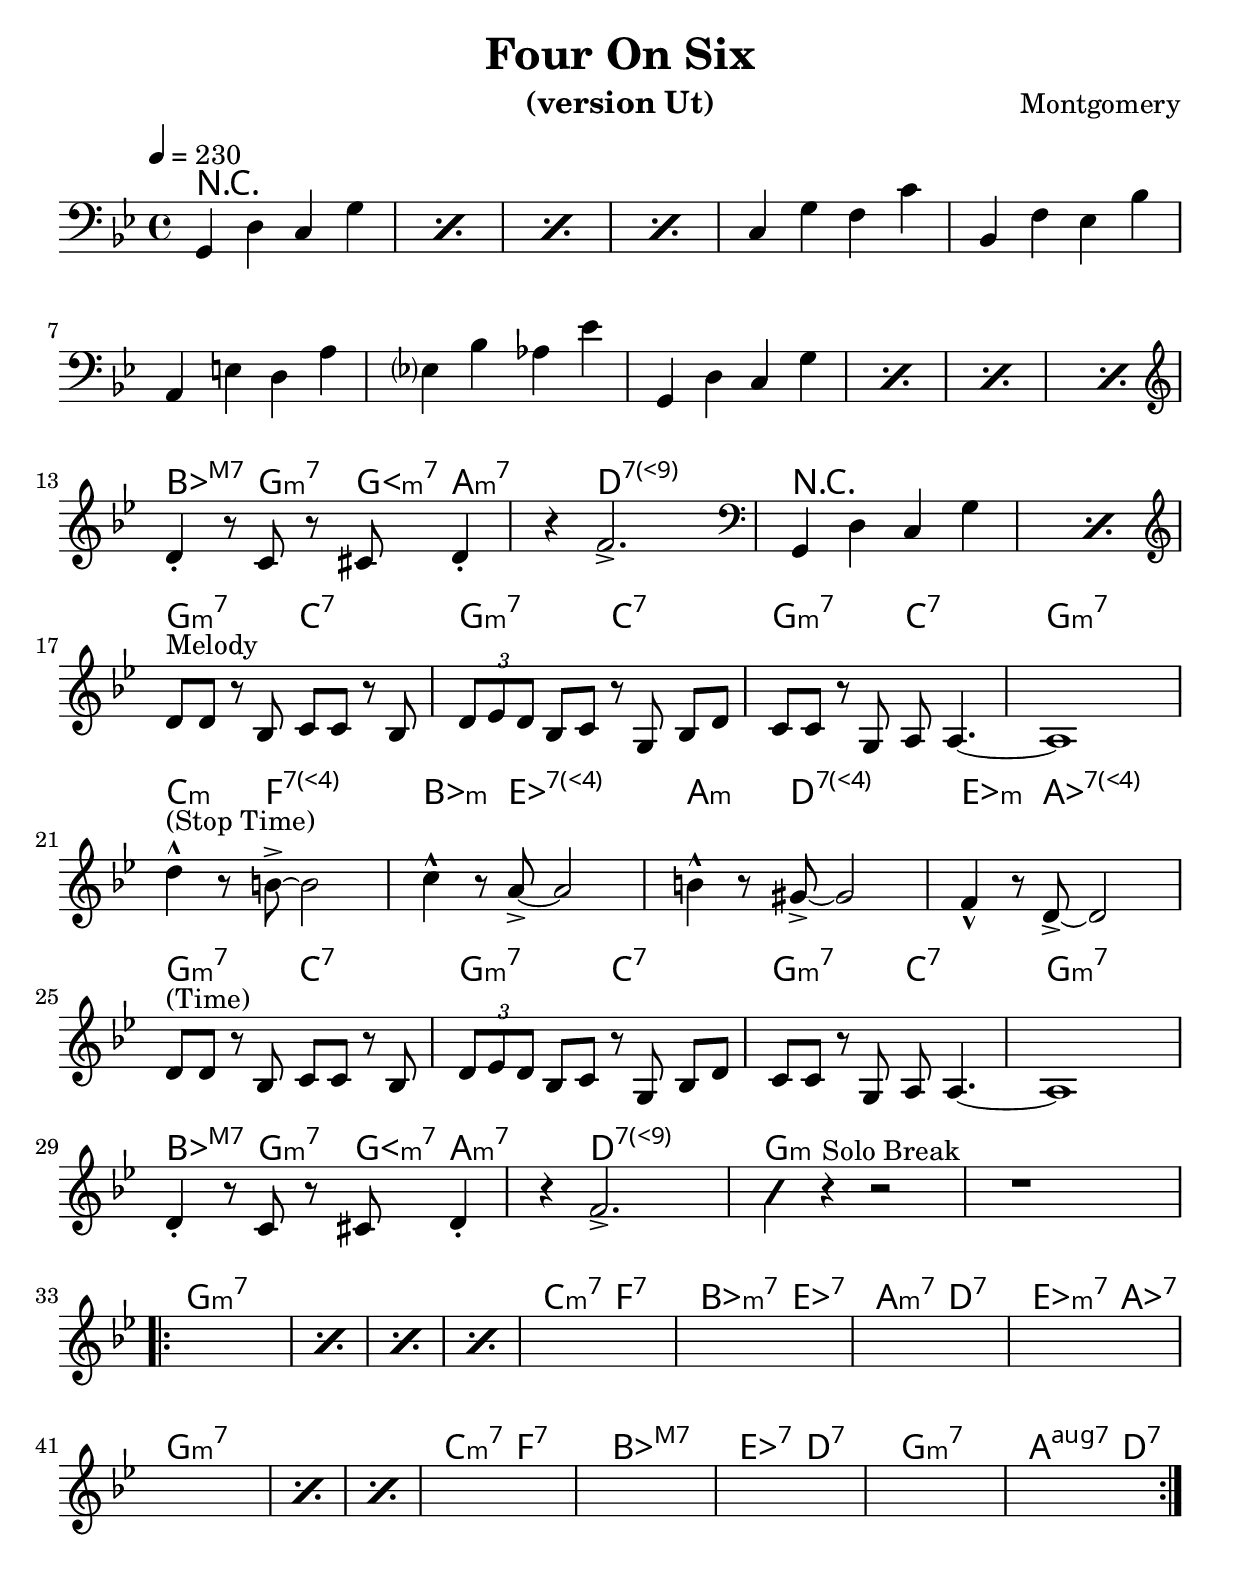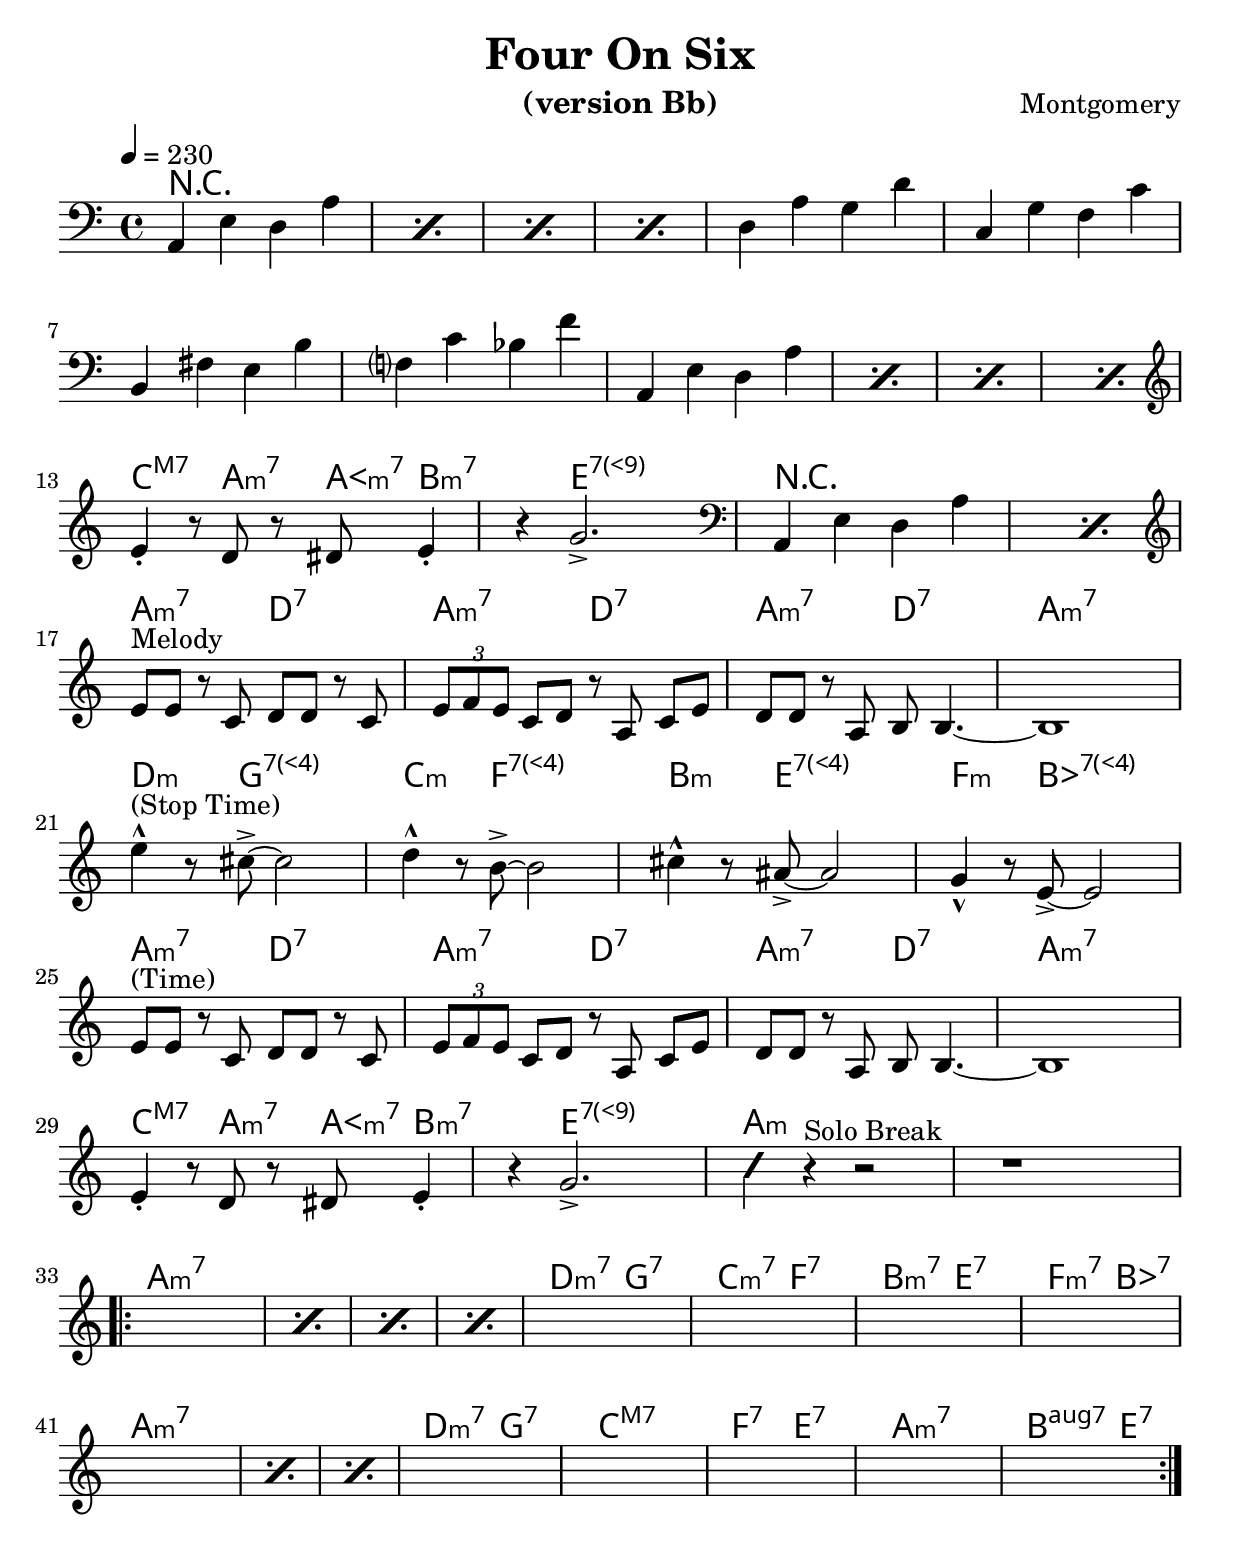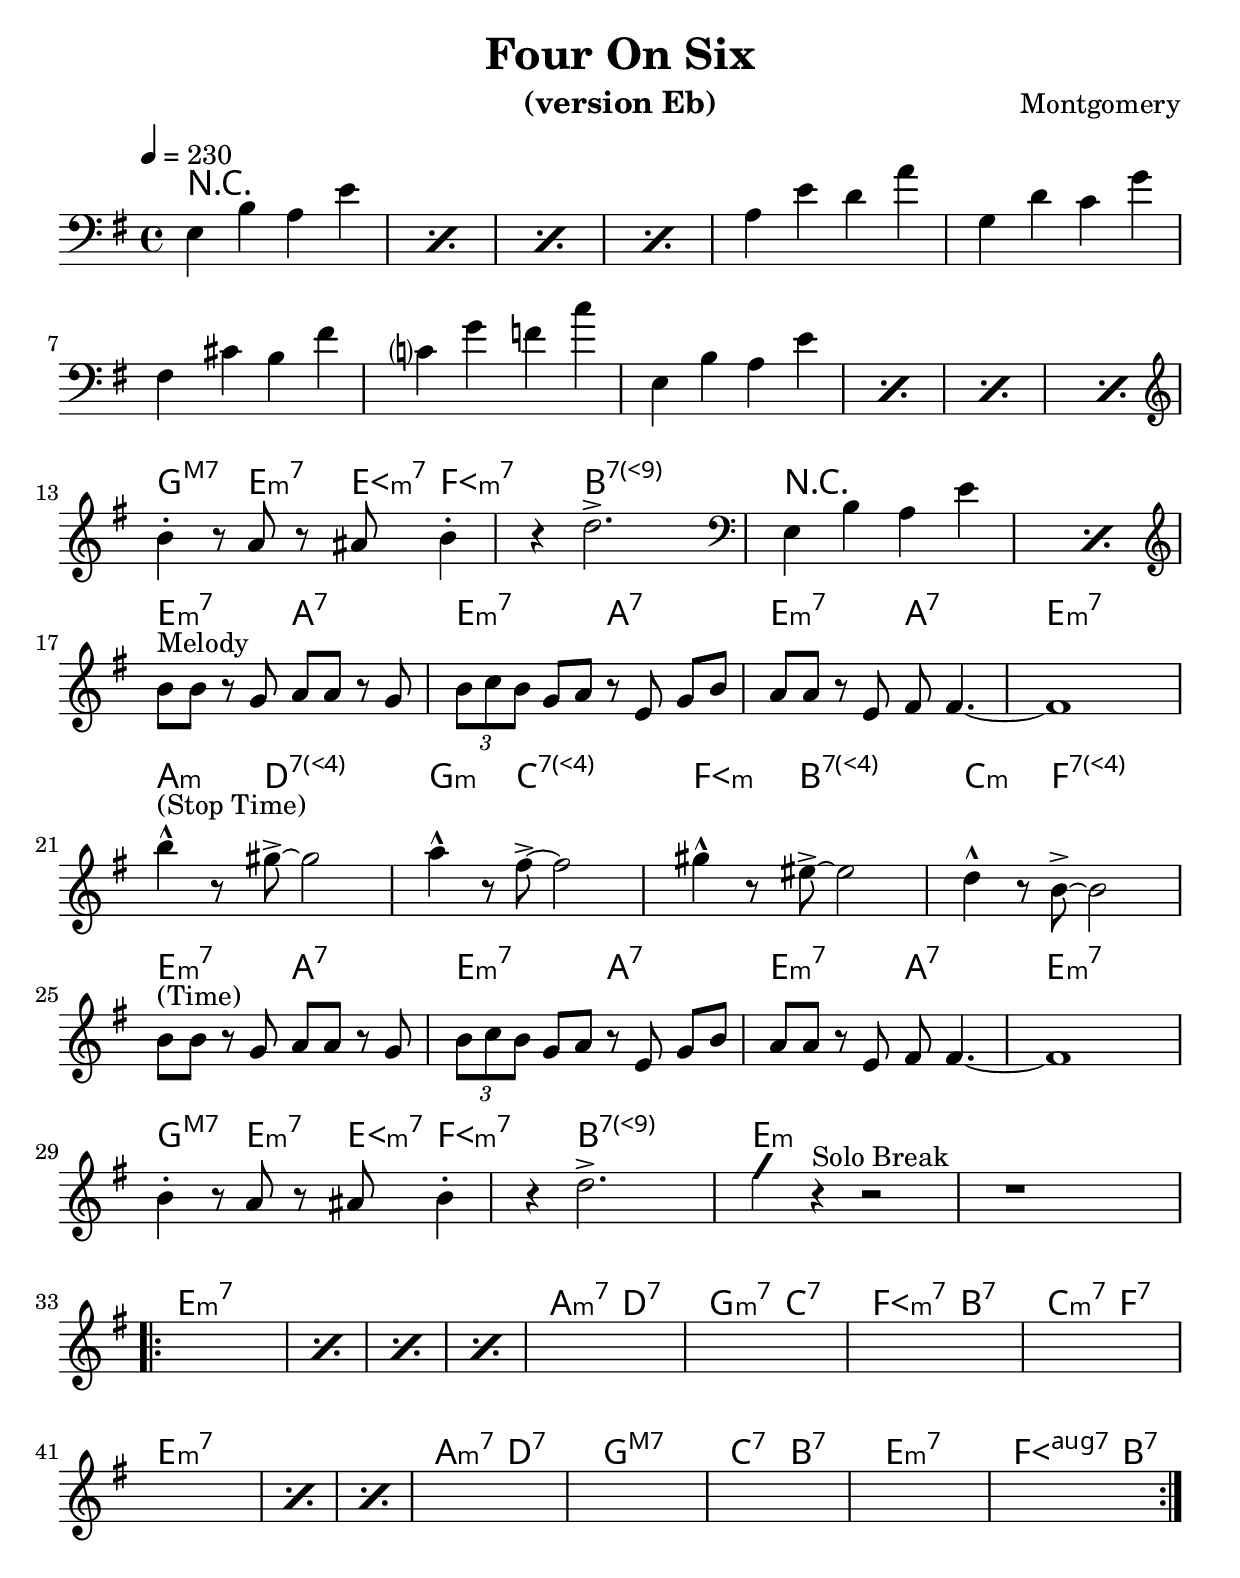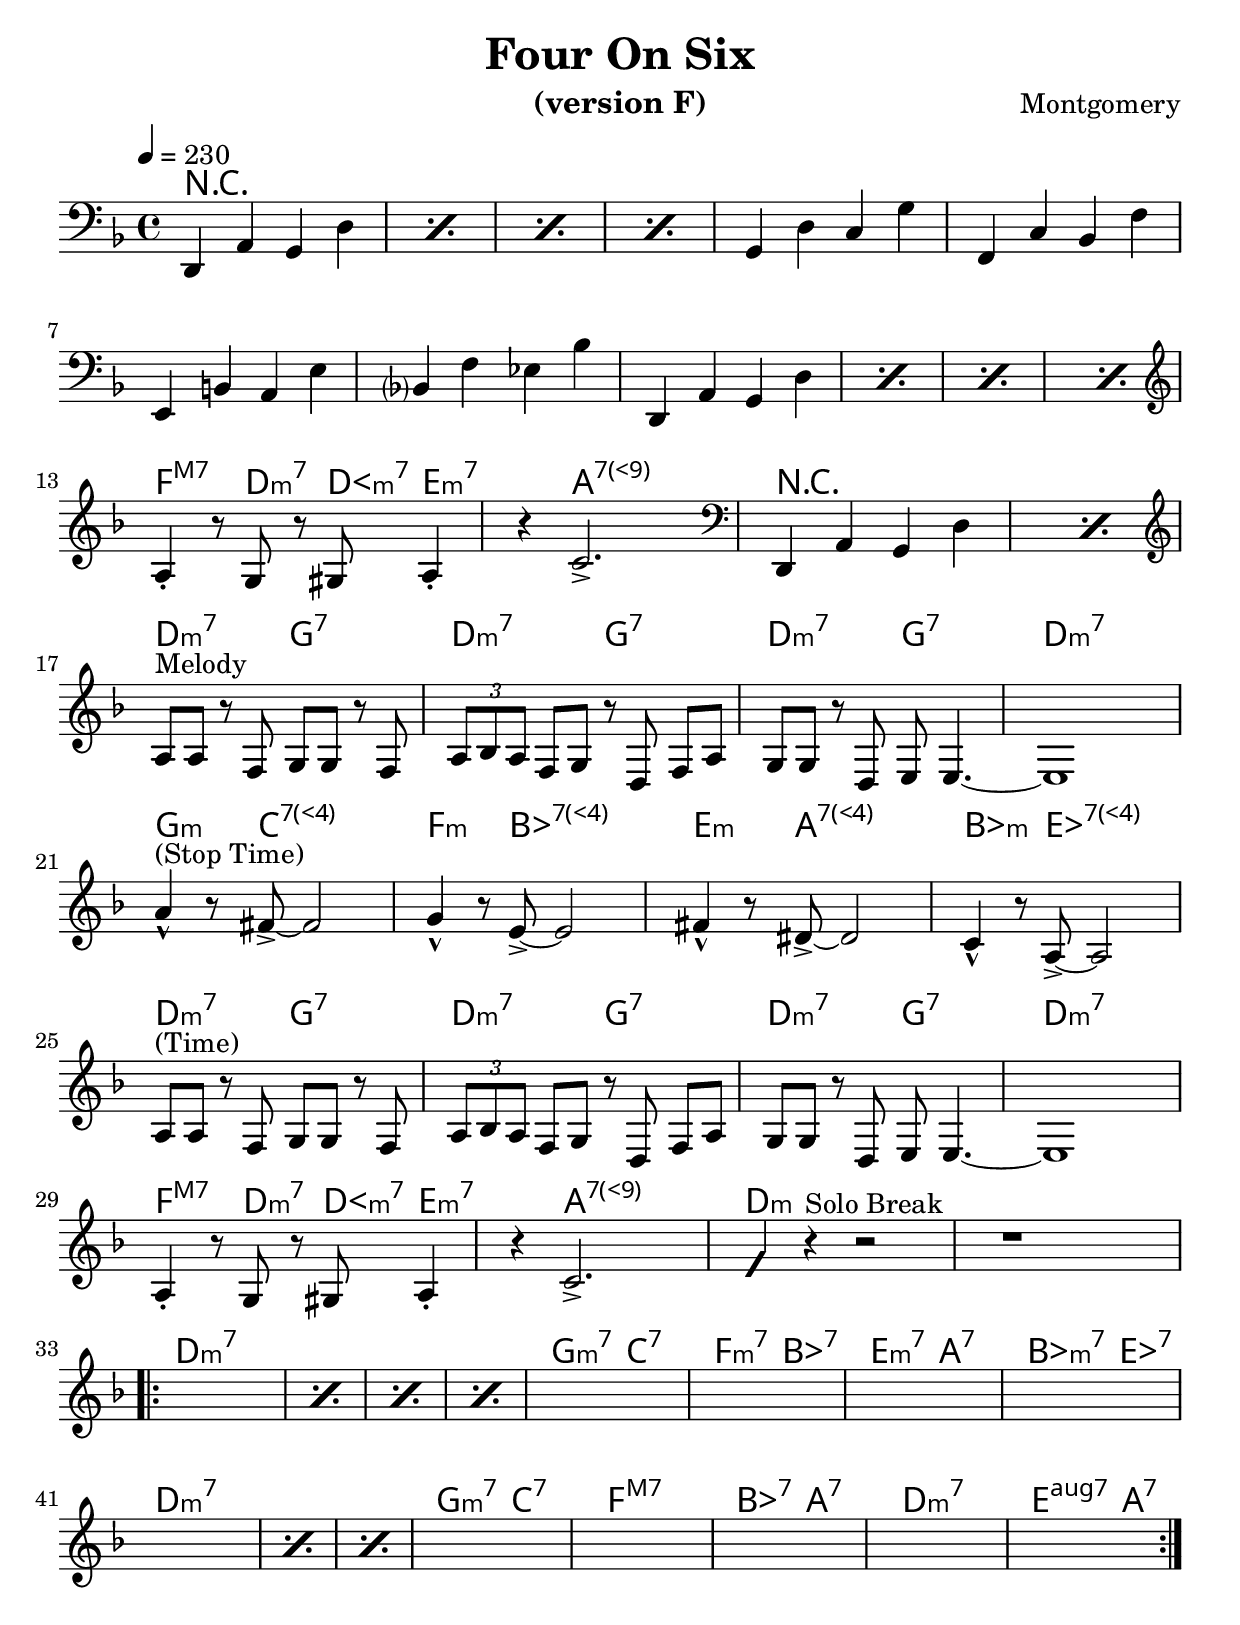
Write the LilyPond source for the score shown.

% Created on Mon Sep 20 15:23:38 CEST 2010
\version "2.22.0"

#(set-global-staff-size 24)
#(set-default-paper-size "a4")

\include "utils/AccordsJazzDefs.ly"

\paper { indent = 0\cm} 

\header {
	title = "Four On Six" 
 	composer = "Montgomery"
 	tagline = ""

}


accords = \chords {
	%c1:m7.5+.9+ % un accord
	%es:m7 % un deuxiÃƒÂ¨me
	r1 s s s s s s s s s s s
	bes4.:maj7 g4:m7 gis8:m7 a4:m7
	s d2.:7.9+
	r1 s
	g2:m7 c:7 g:m7 c:7 g:m7 c:7 g1:m7
	c4:m s8 f2:7.4+ s8
	bes4:m s8 es2:7.4+ s8
	a4:m s8 d2:7.4+ s8
	es4:m s8 aes2:7.4+ s8
	g2:m7 c:7 g:m7 c:7 g:m7 c:7 g1:m7
	bes4.:maj7 g4:m7 gis8:m7 a4:m7
	s d2.:7.9+
	g1:m s
	\repeat volta 2 {
	\repeat percent 4 {g:m7} 
	c2:m7 f:7 bes:m7 es:7 a:m7 d:7 es:m7 aes:7
	\repeat percent 3 {g1:m7} c2:m7 f:7
	bes1:maj7 es2:7 d:7 g1:m7 a2:7.5+ d:7
	}

}

theme = \new Staff {
	\time 4/4
	\tempo 4 = 230 
	\set Staff.midiInstrument = "trumpet"
	\key bes \major
	\clef bass
	\accidentalStyle modern-cautionary
	\relative c' { 	
 % Type notes here 
\compressEmptyMeasures
\set Timing.beamExceptions = #'()
\repeat percent 4 {g,4 d' c g'}
c, g' f c' bes, f' es bes'
a, e' d a' es bes' aes es'  
\repeat percent 4 {g,,4 d' c g'}
\break
\clef treble
d'-. r8 c r cis d4-. r f2.->
\clef bass
\repeat percent 2 {g,,4 d' c g'}
\break
\clef treble
d'8^"Melody" d r bes c c r bes
\tuplet 3/2 {d es d} bes c r g bes d
c c r g a a4.~ a1
\break 
d'4-^^"(Stop Time)" r8 b->~ b2
c4-^ r8 a->~ a2
b4-^ r8 gis->~ gis2
f4-^ r8 d->~ d2
\break 
d8^"(Time)" d r bes c c r bes
\tuplet 3/2 {d es d} bes c r g bes d
c c r g a a4.~ a1
\break
d4-. r8 c r cis d4-. r f2.->
\improvisationOn
bes 4
\improvisationOff
r^"Solo Break" r2 r1
\break

\repeat volta 2 {
	\repeat percent 4 {s}
s s s s 
\repeat percent 3 {s} s s s s s}
%c4^\markup{Essai} cis c cis
%\mark \markup {\musicglyph "scripts.coda" }
%c cis c c
	}
}

\include "utils/books.ly"